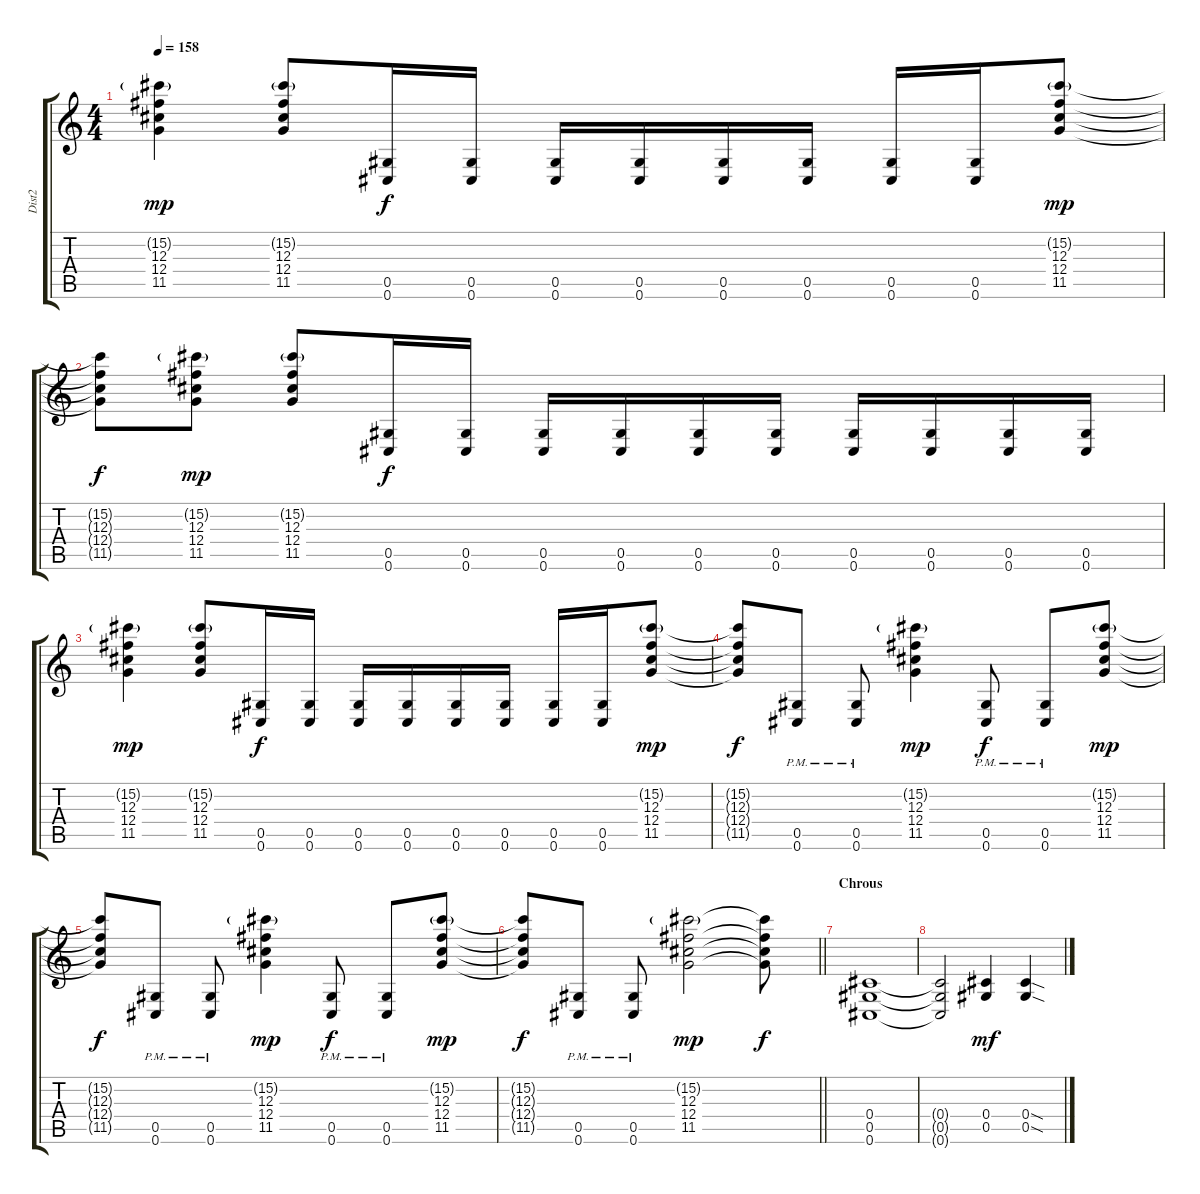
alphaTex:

\track ("Dist2" "Dist2") {instrument overdrivenguitar}
\staff {score tabs}
\tuning (Eb4 Bb3 Gb3 Db3 Ab2 Db2) {hide}
\ts (4 4)
\tempo 158
\clef g2
\ks c
(15.2{g} 12.3 12.4 11.5).4{dy mp} (15.2{g} 12.3 12.4 11.5).8 (0.5 0.6).16{dy f} (0.5 0.6).16 (0.5 0.6).16 (0.5 0.6).16 (0.5 0.6).16 (0.5 0.6).16 (0.5 0.6).16 (0.5 0.6).16 (15.2{g} 12.3 12.4 11.5).8{dy mp} |
(15.2{t} 12.3{t} 12.4{t} 11.5{t}).8{dy f} (15.2{g} 12.3 12.4 11.5).8{dy mp} (15.2{g} 12.3 12.4 11.5).8 (0.5 0.6).16{dy f} (0.5 0.6).16 (0.5 0.6).16 (0.5 0.6).16 (0.5 0.6).16 (0.5 0.6).16 (0.5 0.6).16 (0.5 0.6).16 (0.5 0.6).16 (0.5 0.6).16 |
(15.2{g} 12.3 12.4 11.5).4{dy mp} (15.2{g} 12.3 12.4 11.5).8 (0.5 0.6).16{dy f} (0.5 0.6).16 (0.5 0.6).16 (0.5 0.6).16 (0.5 0.6).16 (0.5 0.6).16 (0.5 0.6).16 (0.5 0.6).16 (15.2{g} 12.3 12.4 11.5).8{dy mp} |
(15.2{t} 12.3{t} 12.4{t} 11.5{t}).8{dy f} (0.5{pm} 0.6{pm}).8 (0.5{pm} 0.6{pm}).8 (15.2{g} 12.3 12.4 11.5).4{dy mp} (0.5{pm} 0.6{pm}).8{dy f} (0.5{pm} 0.6{pm}).8 (15.2{g} 12.3 12.4 11.5).8{dy mp} |
(15.2{t} 12.3{t} 12.4{t} 11.5{t}).8{dy f} (0.5{pm} 0.6{pm}).8 (0.5{pm} 0.6{pm}).8 (15.2{g} 12.3 12.4 11.5).4{dy mp} (0.5{pm} 0.6{pm}).8{dy f} (0.5{pm} 0.6{pm}).8 (15.2{g} 12.3 12.4 11.5).8{dy mp} |
\barLineRight lightlight
(15.2{t} 12.3{t} 12.4{t} 11.5{t}).8{dy f} (0.5{pm} 0.6{pm}).8 (0.5{pm} 0.6{pm}).8 (15.2{g} 12.3 12.4 11.5).2{dy mp} (15.2{t} 12.3{t} 12.4{t} 11.5{t}).8{dy f} |
\section ("" "Chrous")
(0.4 0.5 0.6).1 |
(0.4{t} 0.5{t} 0.6{t}).2 (0.4 0.5).4{dy mf} (0.4{sod} 0.5{sod}).4
